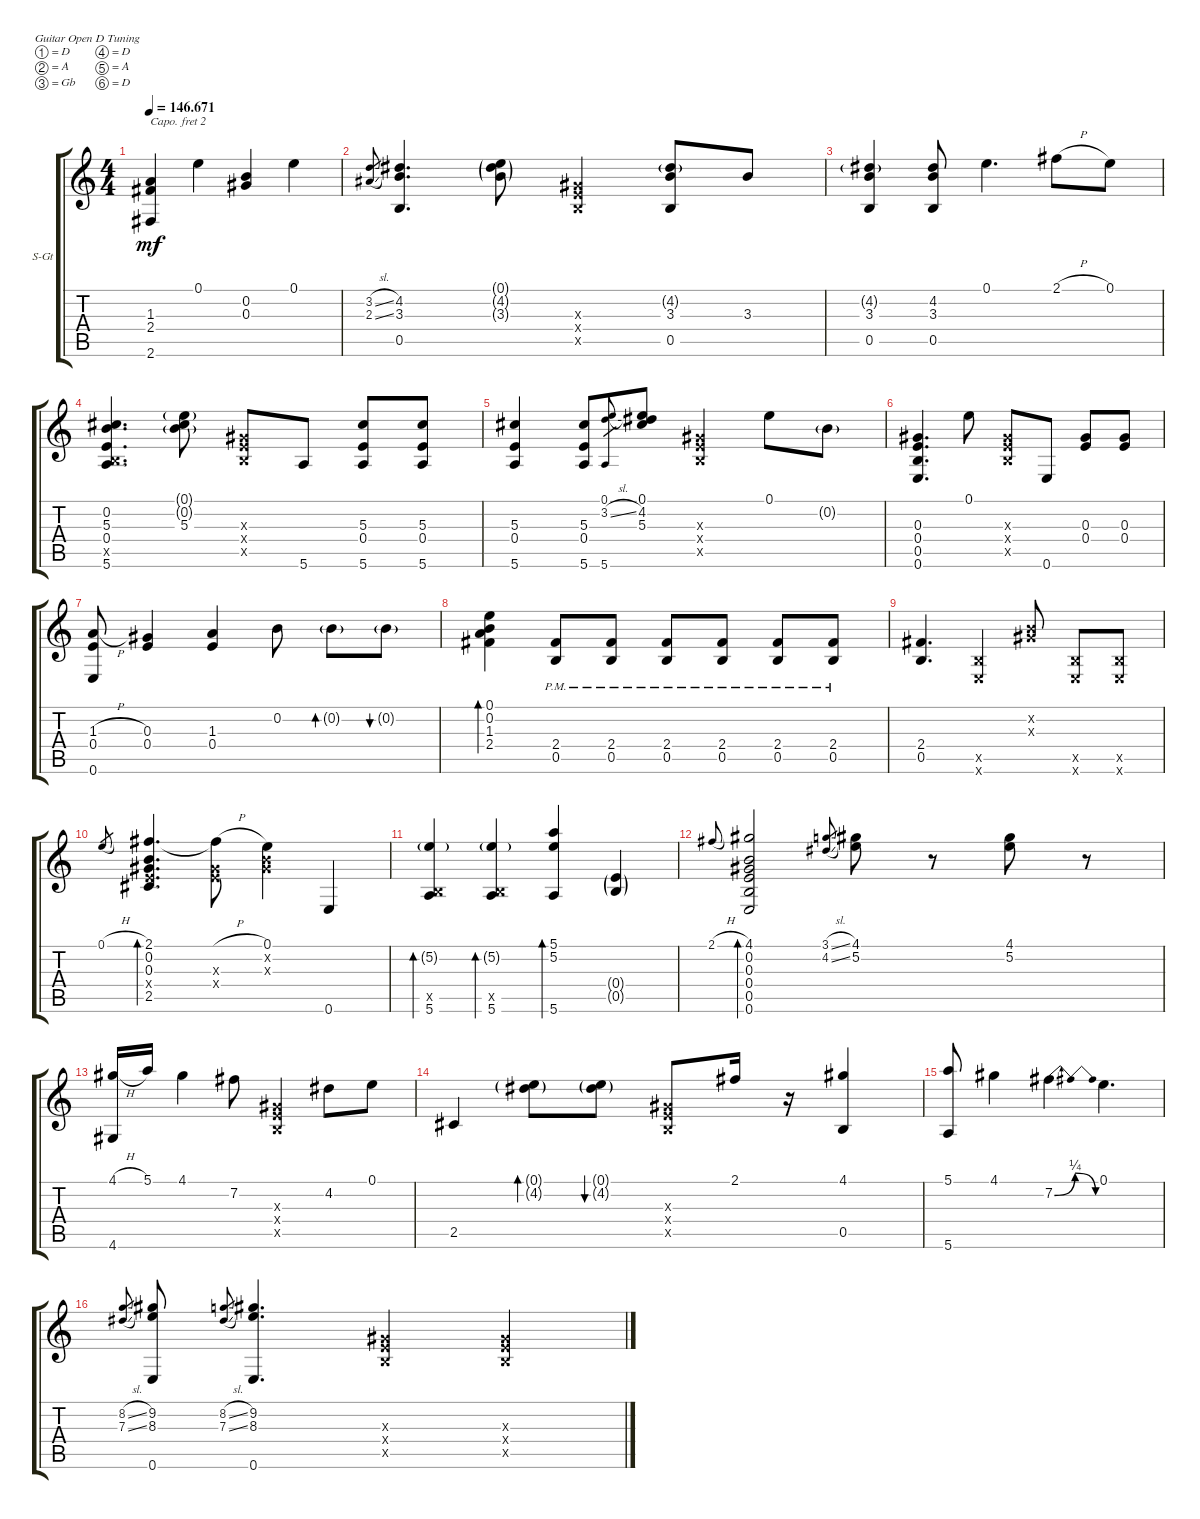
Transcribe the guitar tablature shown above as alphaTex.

\defaultSystemsLayout 4
\bracketExtendMode groupsimilarinstruments
\firstSystemTrackNameOrientation horizontal
\otherSystemsTrackNameOrientation horizontal
\track ("Steel Guitar" "S-Gt") {instrument acousticguitarsteel}
\staff {score tabs}
\capo 2
\tuning (D4 A3 Gb3 D3 A2 D2)
\ts (4 4)
\tempo
146.671
\accidentals auto
\clef g2
\ottava regular
\simile none
\ks c
(1.3{t} 2.4{t} 2.6{t}).4{dy mf} 0.1.4 (0.3 0.2).4 0.1.4 |
(3.2{sl} 2.3{sl}).8{gr} (0.5 4.2 3.3).4{d} (3.3{g} 4.2{g} 0.1{g}).8 (0.3{x} 0.4{x} 0.5{x}).4 (0.5 4.2{g} 3.3).8 3.3.8 |
(4.2{g} 3.3 0.5).4 (4.2 3.3 0.5).8 0.1.4{d} 2.1{h}.8 0.1.8 |
(5.6 5.3 0.2 0.4 0.5{x}).4{d} (0.1{g} 0.2{g} 5.3).8 (0.3{x} 0.4{x} 0.5{x}).8 5.6.8 (0.4 5.3 5.6).8 (5.3 0.4 5.6).8 |
(5.3 0.4 5.6).4 (5.3 0.4 5.6).8 (3.2{sl} 0.1 5.6).8{gr} (5.3 4.2 0.1).8 (0.3{x} 0.4{x} 0.5{x}).4 0.1.8 0.2{g}.8 |
(0.6 0.5 0.3 0.4).4{d} 0.1.8 (0.3{x} 0.4{x} 0.5{x}).8 0.6.8 (0.3 0.4).8 (0.3 0.4).8 |
(1.3{h} 0.4 0.6).8 (0.3 0.4).4 (1.3 0.4).4 0.2.8 0.2{g}.8{bd 30} 0.2{g}.8{bu 30} |
(0.1 1.3 0.2 2.4).4{bd 30} (0.5{pm} 2.4{pm}).8 (0.5{pm} 2.4{pm}).8 (0.5{pm} 2.4{pm}).8 (0.5{pm} 2.4{pm}).8 (0.5{pm} 2.4{pm}).8 (0.5{pm} 2.4{pm}).8 |
(2.4 0.5).4{d} (0.6{x} 0.5{x}).4 (0.3{x} 0.2{x}).8 (0.5{x} 0.6{x}).8 (0.6{x} 0.5{x}).8 |
0.1{h}.8{gr} (2.5 2.1 0.2 0.3 0.4{x}).4{d bd 239} (0.3{x} 0.4{x} 2.1{h t}).8 (0.1 0.2{x} 0.3{x}).4 0.6.4 |
(5.6 5.2{g} 0.5{x}).4{bd 30} (5.6 5.2{g} 0.5{x}).4{bd 30} (5.1 5.2 5.6).4{bd 30} (0.4{g} 0.5{g}).4 |
2.1{h}.8{gr onbeat} (4.1 0.6 0.5 0.4 0.3 0.2).2{bd 128} (3.1{sl} 4.2{sl}).8{gr} (4.1 5.2).8 r.8 (4.1 5.2).8 r.8 |
(4.1{h} 4.6).16 5.1.16 4.1.4 7.2.8 (0.3{x} 0.4{x} 0.5{x}).4 4.2.8 0.1.8 |
2.5.4 (0.1{g} 4.2{g}).8{bd 30} (0.1{g} 4.2{g}).8{bu 30} (0.3{x} 0.4{x} 0.5{x}).8 2.1.16 r.16 (4.1 0.5).4 |
(5.6 5.1).8 4.1.4 7.2{be (bendrelease 0 0 17.4 1 29.4 1 43.199999999999996 0)}.4 0.1.4{d} |
(8.2{sl} 7.3{sl}).8{gr} (8.3 9.2 0.6).8 (8.2{sl} 7.3{sl}).8{gr} (9.2 8.3 0.6).4{d} (0.3{x} 0.4{x} 0.5{x}).4 (0.5{x} 0.4{x} 0.3{x}).4
